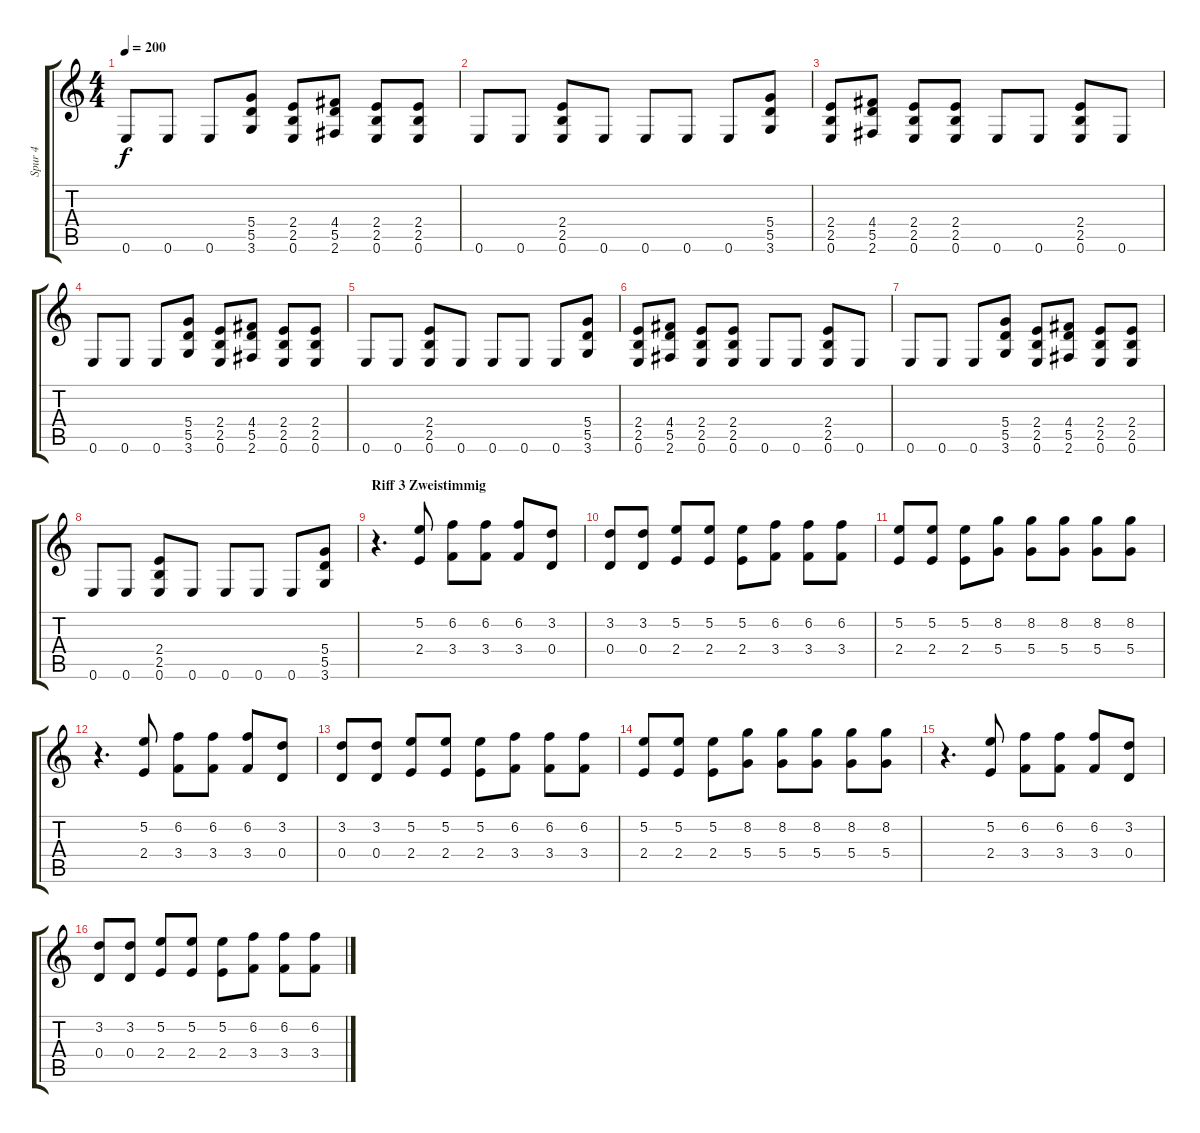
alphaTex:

\track ("Spur 4" "Spur 4") {instrument distortionguitar}
\staff {score tabs}
\tuning (E4 B3 G3 D3 A2 E2) {hide}
\ts (4 4)
\tempo 200
\clef g2
\ks c
0.6.8{dy f} 0.6.8 0.6.8 (5.4 5.5 3.6).8 (2.4 2.5 0.6).8 (4.4 5.5 2.6).8 (2.4 2.5 0.6).8 (2.4 2.5 0.6).8 |
0.6.8 0.6.8 (2.4 2.5 0.6).8 0.6.8 0.6.8 0.6.8 0.6.8 (5.4 5.5 3.6).8 |
(2.4 2.5 0.6).8 (4.4 5.5 2.6).8 (2.4 2.5 0.6).8 (2.4 2.5 0.6).8 0.6.8 0.6.8 (2.4 2.5 0.6).8 0.6.8 |
0.6.8 0.6.8 0.6.8 (5.4 5.5 3.6).8 (2.4 2.5 0.6).8 (4.4 5.5 2.6).8 (2.4 2.5 0.6).8 (2.4 2.5 0.6).8 |
0.6.8 0.6.8 (2.4 2.5 0.6).8 0.6.8 0.6.8 0.6.8 0.6.8 (5.4 5.5 3.6).8 |
(2.4 2.5 0.6).8 (4.4 5.5 2.6).8 (2.4 2.5 0.6).8 (2.4 2.5 0.6).8 0.6.8 0.6.8 (2.4 2.5 0.6).8 0.6.8 |
0.6.8 0.6.8 0.6.8 (5.4 5.5 3.6).8 (2.4 2.5 0.6).8 (4.4 5.5 2.6).8 (2.4 2.5 0.6).8 (2.4 2.5 0.6).8 |
0.6.8 0.6.8 (2.4 2.5 0.6).8 0.6.8 0.6.8 0.6.8 0.6.8 (5.4 5.5 3.6).8 |
\section ("" "Riff 3 Zweistimmig")
r.4{d} (5.2 2.4).8 (6.2 3.4).8 (6.2 3.4).8 (6.2 3.4).8 (3.2 0.4).8 |
(3.2 0.4).8 (3.2 0.4).8 (5.2 2.4).8 (5.2 2.4).8 (5.2 2.4).8 (6.2 3.4).8 (6.2 3.4).8 (6.2 3.4).8 |
(5.2 2.4).8 (5.2 2.4).8 (5.2 2.4).8 (8.2 5.4).8 (8.2 5.4).8 (8.2 5.4).8 (8.2 5.4).8 (8.2 5.4).8 |
r.4{d} (5.2 2.4).8 (6.2 3.4).8 (6.2 3.4).8 (6.2 3.4).8 (3.2 0.4).8 |
(3.2 0.4).8 (3.2 0.4).8 (5.2 2.4).8 (5.2 2.4).8 (5.2 2.4).8 (6.2 3.4).8 (6.2 3.4).8 (6.2 3.4).8 |
(5.2 2.4).8 (5.2 2.4).8 (5.2 2.4).8 (8.2 5.4).8 (8.2 5.4).8 (8.2 5.4).8 (8.2 5.4).8 (8.2 5.4).8 |
r.4{d} (5.2 2.4).8 (6.2 3.4).8 (6.2 3.4).8 (6.2 3.4).8 (3.2 0.4).8 |
(3.2 0.4).8 (3.2 0.4).8 (5.2 2.4).8 (5.2 2.4).8 (5.2 2.4).8 (6.2 3.4).8 (6.2 3.4).8 (6.2 3.4).8
